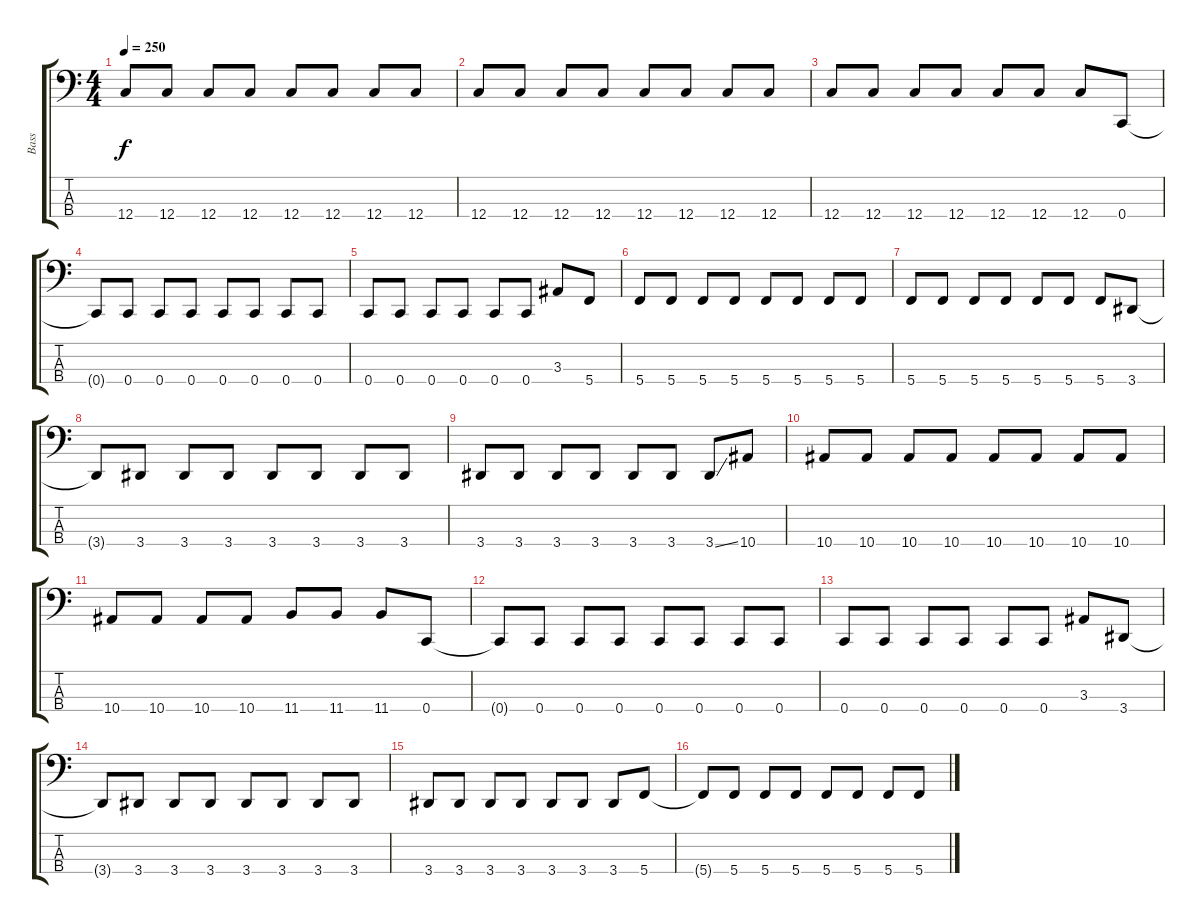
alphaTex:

\track ("Bass" "Bass") {instrument electricbassfinger}
\staff {score tabs}
\tuning (F2 C2 G1 C1) {hide}
\ts (4 4)
\tempo 250
\clef f4
\ks c
12.4.8{dy f} 12.4.8 12.4.8 12.4.8 12.4.8 12.4.8 12.4.8 12.4.8 |
12.4.8 12.4.8 12.4.8 12.4.8 12.4.8 12.4.8 12.4.8 12.4.8 |
12.4.8 12.4.8 12.4.8 12.4.8 12.4.8 12.4.8 12.4.8 0.4.8 |
0.4{t}.8 0.4.8 0.4.8 0.4.8 0.4.8 0.4.8 0.4.8 0.4.8 |
0.4.8 0.4.8 0.4.8 0.4.8 0.4.8 0.4.8 3.3.8 5.4.8 |
5.4.8 5.4.8 5.4.8 5.4.8 5.4.8 5.4.8 5.4.8 5.4.8 |
5.4.8 5.4.8 5.4.8 5.4.8 5.4.8 5.4.8 5.4.8 3.4.8 |
3.4{t}.8 3.4.8 3.4.8 3.4.8 3.4.8 3.4.8 3.4.8 3.4.8 |
3.4.8 3.4.8 3.4.8 3.4.8 3.4.8 3.4.8 3.4{ss}.8 10.4.8 |
10.4.8 10.4.8 10.4.8 10.4.8 10.4.8 10.4.8 10.4.8 10.4.8 |
10.4.8 10.4.8 10.4.8 10.4.8 11.4.8 11.4.8 11.4.8 0.4.8 |
0.4{t}.8 0.4.8 0.4.8 0.4.8 0.4.8 0.4.8 0.4.8 0.4.8 |
0.4.8 0.4.8 0.4.8 0.4.8 0.4.8 0.4.8 3.3.8 3.4.8 |
3.4{t}.8 3.4.8 3.4.8 3.4.8 3.4.8 3.4.8 3.4.8 3.4.8 |
3.4.8 3.4.8 3.4.8 3.4.8 3.4.8 3.4.8 3.4.8 5.4.8 |
5.4{t}.8 5.4.8 5.4.8 5.4.8 5.4.8 5.4.8 5.4.8 5.4.8
